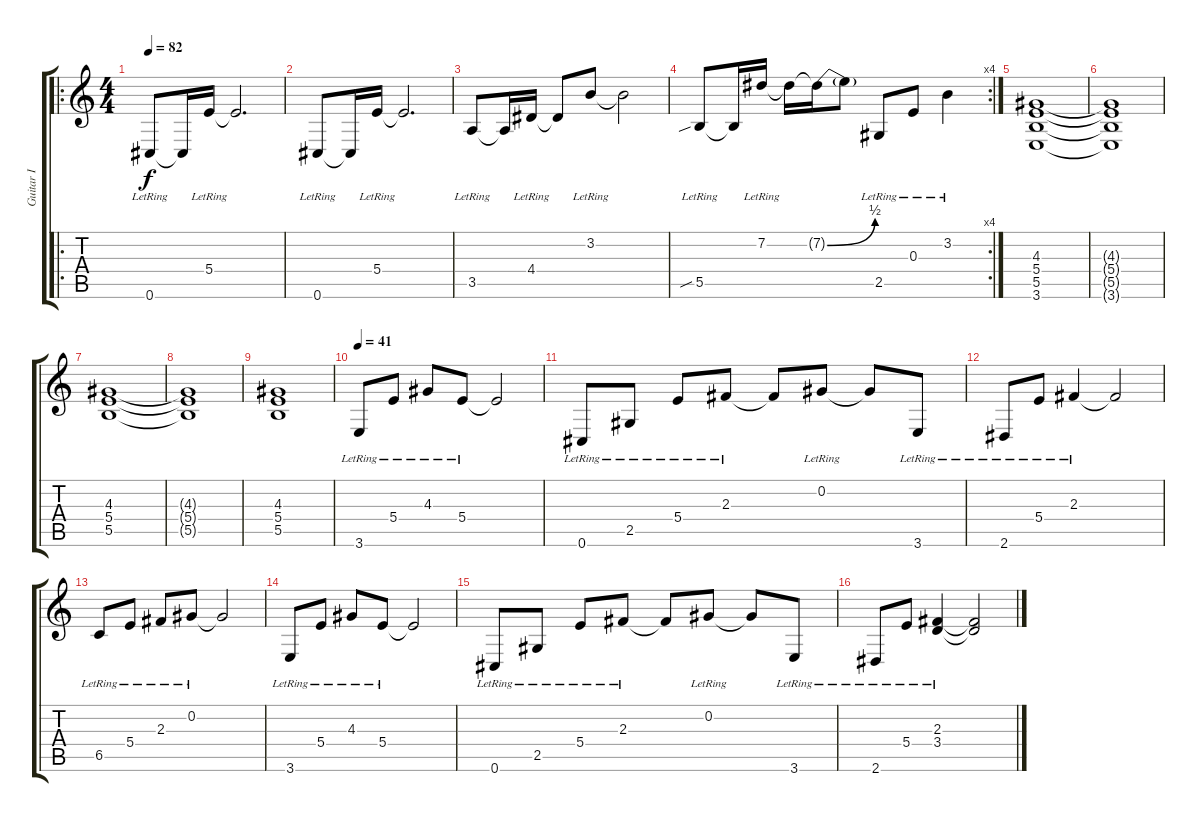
\track ("Guitar I" "Guitar I") {instrument electricguitarjazz}
\staff {score tabs}
\tuning (Db4 Ab3 E3 B2 Gb2 Db2) {hide}
\ro
\ts (4 4)
\tempo 82
\clef g2
\ks c
0.6{lr}.8{dy f} 0.6{t}.16 5.4{lr}.16 5.4{t}.2{d} |
0.6{lr}.8 0.6{t}.16 5.4{lr}.16 5.4{t}.2{d} |
3.5{lr}.8 3.5{t}.16 4.4{lr}.16 4.4{t}.8 3.2{lr}.8 3.2{t}.2 |
\rc 4
5.5{sib lr}.8 5.5{t}.16 7.2{lr}.16 7.2{t}.16 7.2{be (bend 0 0 60 2) t}.16 7.2{t}.8 2.5{lr}.8 0.3{lr}.8 3.2{lr}.4 |
(4.3 5.4 5.5 3.6).1 |
(4.3{t} 5.4{t} 5.5{t} 3.6{t}).1 |
(4.3 5.4 5.5).1 |
(4.3{t} 5.4{t} 5.5{t}).1 |
(4.3 5.4 5.5).1 |
\tempo 41
3.6{lr}.8 5.4{lr}.8 4.3{lr}.8 5.4{lr}.8 5.4{t}.2 |
0.6{lr}.8 2.5{lr}.8 5.4{lr}.8 2.3{lr}.8 2.3{t}.8 0.2{lr}.8 0.2{t}.8 3.6{lr}.8 |
2.6{lr}.8 5.4{lr}.8 2.3{lr}.4 2.3{t}.2 |
6.5{lr}.8 5.4{lr}.8 2.3{lr}.8 0.2{lr}.8 0.2{t}.2 |
3.6{lr}.8 5.4{lr}.8 4.3{lr}.8 5.4{lr}.8 5.4{t}.2 |
0.6{lr}.8 2.5{lr}.8 5.4{lr}.8 2.3{lr}.8 2.3{t}.8 0.2{lr}.8 0.2{t}.8 3.6{lr}.8 |
2.6{lr}.8 5.4{lr}.8 (2.3{lr} 3.4{lr}).4 (2.3{t} 3.4{t}).2
